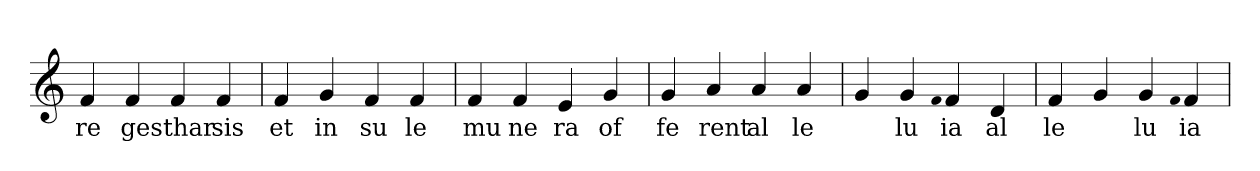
**kern	**text
*part1	*part1
*staff1	*staff1
*clefG2	*
=1	=1
4f	re
4f	ges
4f	thar
4f	sis
=2	=2
4f	et
4g	in
4f	su
4f	le
=3	=3
4f	mu
4f	ne
4e	ra
4g	of
=4	=4
4g	fe
4a	rent
4a	al
4a	le
=5	=5
4g	.
4g	lu
qqf	.
4f	ia
4d	al
=6	=6
4f	le
4g	.
4g	lu
qqf	.
4f	ia
=	=
*-	*-
